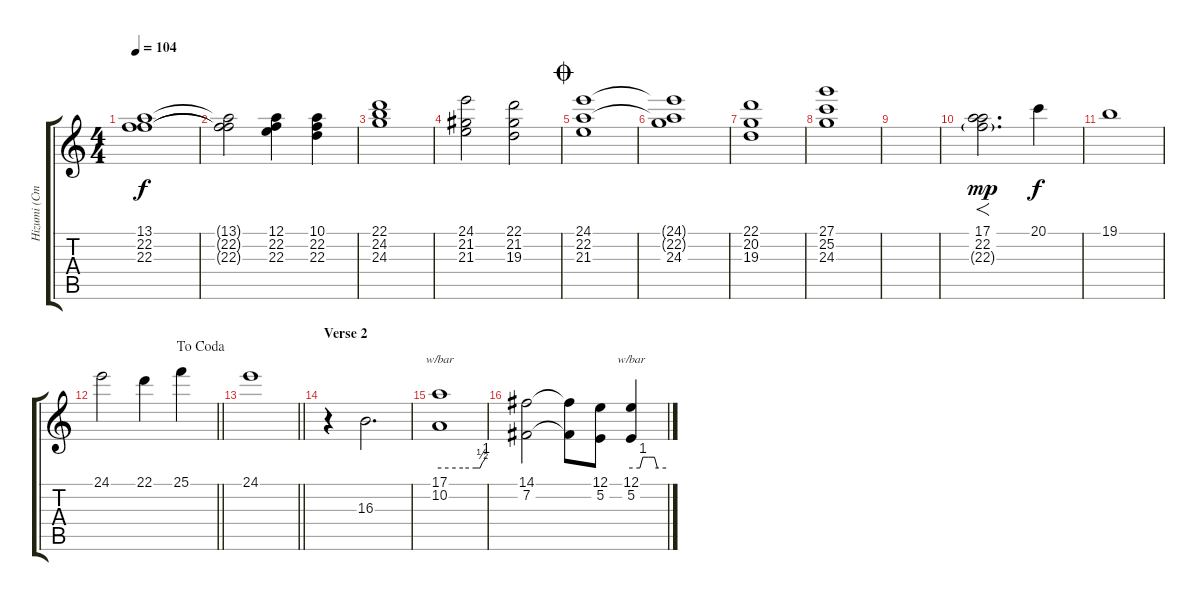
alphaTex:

\track ("Hizumi (Струнные)" "Hizumi (Ст") {instrument stringensemble2}
\staff {score tabs}
\tuning (E4 B3 G3 D3 A2 D2) {hide}
\ts (4 4)
\tempo 104
\clef g2
\ks c
(13.1 22.2 22.3).1{dy f volume 5} |
(13.1{t} 22.2{t} 22.3{t}).2 (12.1 22.2 22.3).4 (10.1 22.2 22.3).4 |
(22.1 24.2 24.3).1{volume 6} |
(24.1 21.2 21.3).2{volume 8} (22.1 21.2 19.3).2 |
\jump coda
(24.1 22.2 21.3).1{volume 8} |
(24.1{t} 22.2{t} 24.3).1 |
(22.1 20.2 19.3).1{volume 7} |
(27.1 25.2 24.3).1{volume 8} |
|
(17.1 22.2 22.3{g}).2{f d dy mp volume 8} 20.1.4{dy f} |
19.1.1 |
\jump dacoda
\barLineRight lightlight
24.1.2 22.1.4{volume 11} 25.1.4{volume 9} |
\section ("" "")
\barLineRight lightlight
24.1.1 |
\section ("" "Verse 2")
r.4 16.3.2{d volume 3} |
(17.1 10.2).1{tbe (custom default 0 0 30 0 47 0 50 0 52 0 55 2 60 4) volume 9} |
(14.1 7.2).2{volume 5} (14.1{t} 7.2{t}).8 (12.1 5.2).8 (12.1 5.2).4{tbe (custom default 0 0 15 0 20 4 30 4 40 4 45 0 60 0)}
